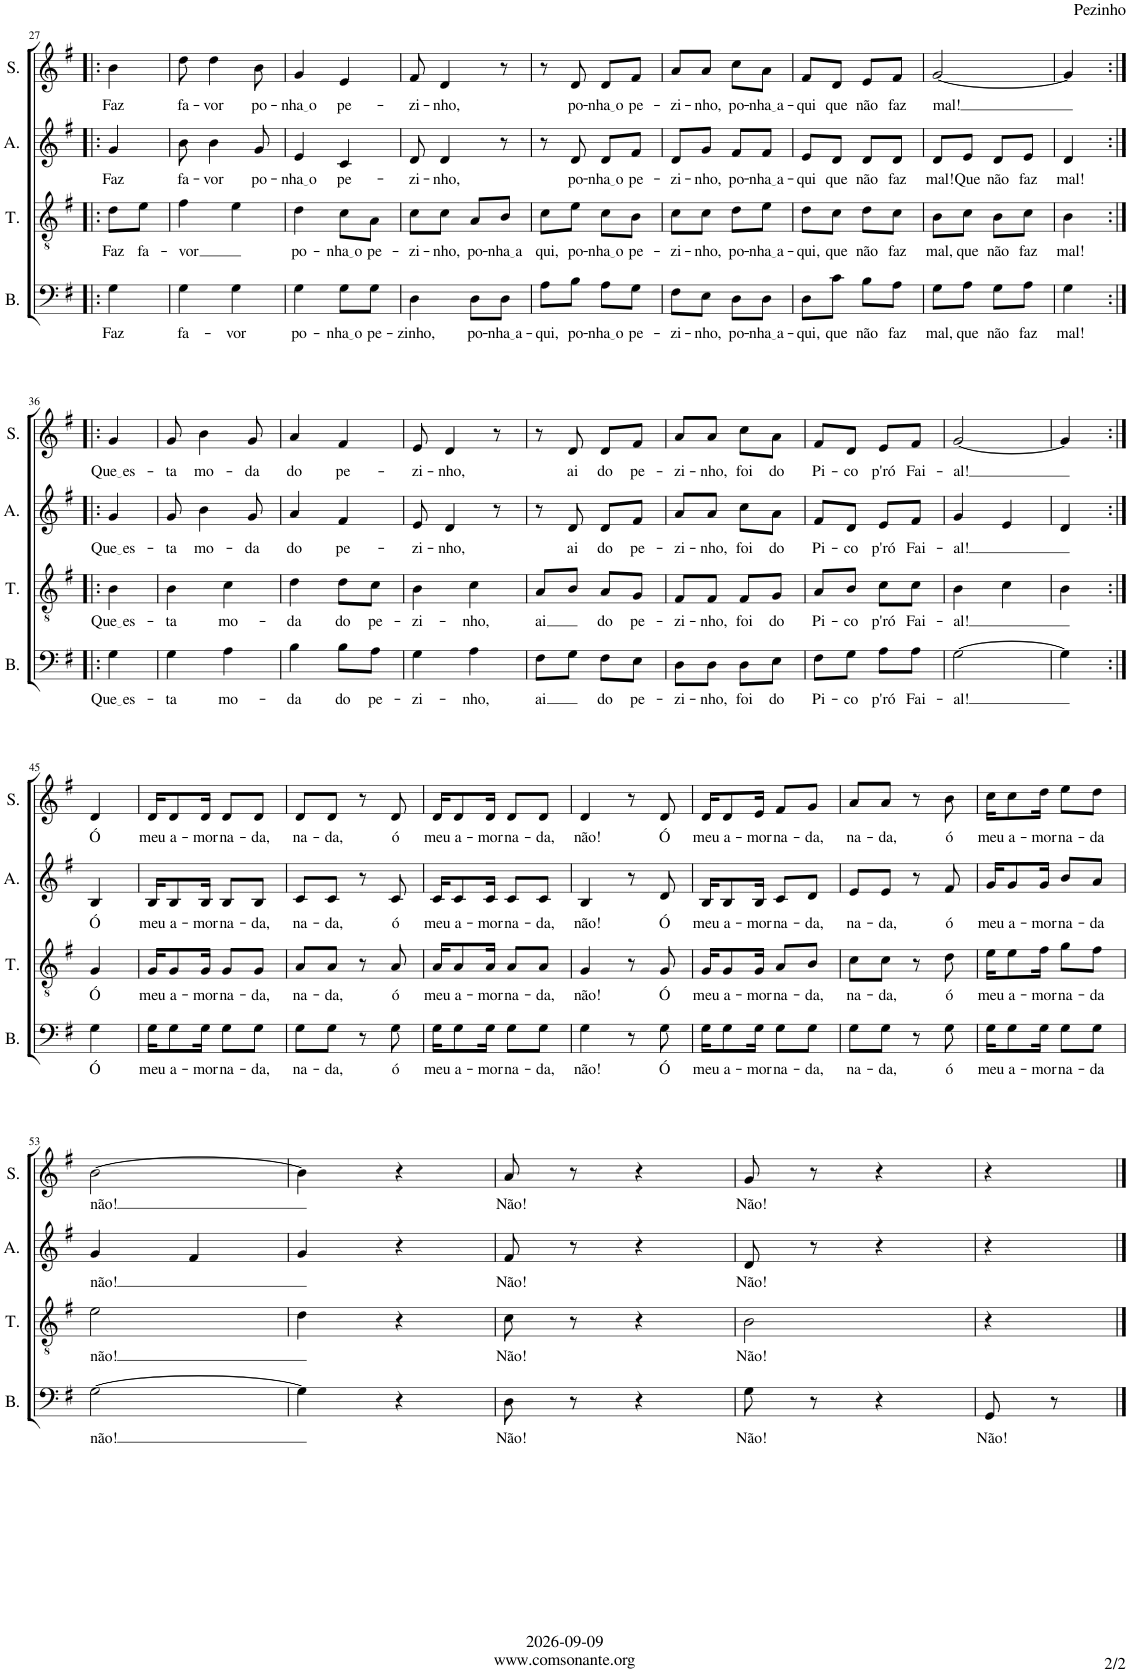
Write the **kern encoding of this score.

**kern	**text	**kern	**text	**kern	**text	**kern	**text
*part4	*part4	*part3	*part3	*part2	*part2	*part1	*part1
*staff4	*staff4	*staff3	*staff3	*staff2	*staff2	*staff1	*staff1
*I"Bass	*	*I"Tenor	*	*I"Alto	*	*I"Soprano	*
*I'B.	*	*I'T.	*	*I'A.	*	*I'S.	*
!!LO:PB:g=z
*clefF4	*	*clefGv2	*	*clefG2	*	*clefG2	*
*k[f#]	*	*k[f#]	*	*k[f#]	*	*k[f#]	*
*M2/4	*	*M2/4	*	*M2/4	*	*M2/4	*
=27!|:	=27!|:	=27!|:	=27!|:	=27!|:	=27!|:	=27!|:	=27!|:
!	!LO:LY:b	!	!LO:LY:b	!	!LO:LY:b	!	!LO:LY:b
4G\	Faz	8d\L	Faz	4g/	Faz	4b\	Faz
!	!	!	!LO:LY:b	!	!	!	!
.	.	8e\J	fa-	.	.	.	.
=28	=28	=28	=28	=28	=28	=28	=28
!	!LO:LY:b	!	!LO:LY:b	!	!LO:LY:b	!	!LO:LY:b
4G\	fa-	4f#\	-vor	8b\	fa-	8dd\	fa-
!	!	!	!	!	!LO:LY:b	!	!LO:LY:b
.	.	.	.	4b\	-vor	4dd\	-vor
!	!LO:LY:b	!	!	!	!	!	!
4G\	-vor	4e\	.	.	.	.	.
!	!	!	!	!	!LO:LY:b	!	!LO:LY:b
.	.	.	.	8g/	po-	8b\	po-
=29	=29	=29	=29	=29	=29	=29	=29
!	!LO:LY:b	!	!LO:LY:b	!	!LO:LY:b	!	!LO:LY:b
4G\	po-	4d\	po-	4e/	nha o	4g/	nha o
!	!LO:LY:b	!	!LO:LY:b	!	!LO:LY:b	!	!LO:LY:b
8G\L	nha o	8c\L	nha o	4c/	pe-	4e/	pe-
!	!LO:LY:b	!	!LO:LY:b	!	!	!	!
8G\J	pe-	8A\J	pe-	.	.	.	.
=30	=30	=30	=30	=30	=30	=30	=30
!	!LO:LY:b	!	!LO:LY:b	!	!LO:LY:b	!	!LO:LY:b
4D\	-zinho,	8c\L	-zi-	8d/	-zi-	8f#/	-zi-
!	!	!	!LO:LY:b	!	!LO:LY:b	!	!LO:LY:b
.	.	8c\J	-nho,	4d/	-nho,	4d/	-nho,
!	!LO:LY:b	!	!LO:LY:b	!	!	!	!
8D\L	po-	8A/L	po-	.	.	.	.
!	!LO:LY:b	!	!LO:LY:b	!	!	!	!
8D\J	nha a	8B/J	nha a	8r	.	8r	.
=31	=31	=31	=31	=31	=31	=31	=31
!	!LO:LY:b	!	!LO:LY:b	!	!	!	!
8A\L	-qui,	8c\L	qui,	8r	.	8r	.
!	!LO:LY:b	!	!LO:LY:b	!	!LO:LY:b	!	!LO:LY:b
8B\J	po-	8e\J	po-	8d/	po-	8d/	po-
!	!LO:LY:b	!	!LO:LY:b	!	!LO:LY:b	!	!LO:LY:b
8A\L	nha o	8c\L	nha o	8d/L	nha o	8d/L	nha o
!	!LO:LY:b	!	!LO:LY:b	!	!LO:LY:b	!	!LO:LY:b
8G\J	pe-	8B\J	pe-	8f#/J	pe-	8f#/J	pe-
=32	=32	=32	=32	=32	=32	=32	=32
!	!LO:LY:b	!	!LO:LY:b	!	!LO:LY:b	!	!LO:LY:b
8F#\L	-zi-	8c\L	-zi-	8d/L	-zi-	8a/L	-zi-
!	!LO:LY:b	!	!LO:LY:b	!	!LO:LY:b	!	!LO:LY:b
8E\J	-nho,	8c\J	-nho,	8g/J	-nho,	8a/J	-nho,
!	!LO:LY:b	!	!LO:LY:b	!	!LO:LY:b	!	!LO:LY:b
8D\L	po-	8d\L	po-	8f#/L	po-	8cc\L	po-
!	!LO:LY:b	!	!LO:LY:b	!	!LO:LY:b	!	!LO:LY:b
8D\J	nha a	8e\J	nha a	8f#/J	nha a	8a\J	nha a
=33	=33	=33	=33	=33	=33	=33	=33
!	!LO:LY:b	!	!LO:LY:b	!	!LO:LY:b	!	!LO:LY:b
8D\L	-qui,	8d\L	-qui,	8e/L	-qui	8f#/L	-qui
!	!LO:LY:b	!	!LO:LY:b	!	!LO:LY:b	!	!LO:LY:b
8c\J	que	8c\J	que	8d/J	que	8d/J	que
!	!LO:LY:b	!	!LO:LY:b	!	!LO:LY:b	!	!LO:LY:b
8B\L	não	8d\L	não	8d/L	não	8e/L	não
!	!LO:LY:b	!	!LO:LY:b	!	!LO:LY:b	!	!LO:LY:b
8A\J	faz	8c\J	faz	8d/J	faz	8f#/J	faz
=34	=34	=34	=34	=34	=34	=34	=34
!	!LO:LY:b	!	!LO:LY:b	!	!LO:LY:b	!	!LO:LY:b
8G\L	mal,	8B\L	mal,	8d/L	mal!	[2g/	mal!
!	!LO:LY:b	!	!LO:LY:b	!	!LO:LY:b	!	!
8A\J	que	8c\J	que	8e/J	Que	.	.
!	!LO:LY:b	!	!LO:LY:b	!	!LO:LY:b	!	!
8G\L	não	8B\L	não	8d/L	não	.	.
!	!LO:LY:b	!	!LO:LY:b	!	!LO:LY:b	!	!
8A\J	faz	8c\J	faz	8e/J	faz	.	.
=35	=35	=35	=35	=35	=35	=35	=35
!	!LO:LY:b	!	!LO:LY:b	!	!LO:LY:b	!	!
4G\	mal!	4B\	mal!	4d/	mal!	4g/]	.
!!LO:LB:g=z
=36:|!|:	=36:|!|:	=36:|!|:	=36:|!|:	=36:|!|:	=36:|!|:	=36:|!|:	=36:|!|:
!	!LO:LY:b	!	!LO:LY:b	!	!LO:LY:b	!	!LO:LY:b
4G\	Que es	4B\	Que es	4g/	Que es	4g/	Que es
=37	=37	=37	=37	=37	=37	=37	=37
!	!LO:LY:b	!	!LO:LY:b	!	!LO:LY:b	!	!LO:LY:b
4G\	-ta	4B\	-ta	8g/	-ta	8g/	-ta
!	!	!	!	!	!LO:LY:b	!	!LO:LY:b
.	.	.	.	4b\	mo-	4b\	mo-
!	!LO:LY:b	!	!LO:LY:b	!	!	!	!
4A\	mo-	4c\	mo-	.	.	.	.
!	!	!	!	!	!LO:LY:b	!	!LO:LY:b
.	.	.	.	8g/	-da	8g/	-da
=38	=38	=38	=38	=38	=38	=38	=38
!	!LO:LY:b	!	!LO:LY:b	!	!LO:LY:b	!	!LO:LY:b
4B\	-da	4d\	-da	4a/	do	4a/	do
!	!LO:LY:b	!	!LO:LY:b	!	!LO:LY:b	!	!LO:LY:b
8B\L	do	8d\L	do	4f#/	pe-	4f#/	pe-
!	!LO:LY:b	!	!LO:LY:b	!	!	!	!
8A\J	pe-	8c\J	pe-	.	.	.	.
=39	=39	=39	=39	=39	=39	=39	=39
!	!LO:LY:b	!	!LO:LY:b	!	!LO:LY:b	!	!LO:LY:b
4G\	-zi-	4B\	-zi-	8e/	-zi-	8e/	-zi-
!	!	!	!	!	!LO:LY:b	!	!LO:LY:b
.	.	.	.	4d/	-nho,	4d/	-nho,
!	!LO:LY:b	!	!LO:LY:b	!	!	!	!
4A\	-nho,	4c\	-nho,	.	.	.	.
.	.	.	.	8r	.	8r	.
=40	=40	=40	=40	=40	=40	=40	=40
!	!LO:LY:b	!	!LO:LY:b	!	!	!	!
8F#\L	ai	8A/L	ai	8r	.	8r	.
!	!	!	!	!	!LO:LY:b	!	!LO:LY:b
8G\J	.	8B/J	.	8d/	ai	8d/	ai
!	!LO:LY:b	!	!LO:LY:b	!	!LO:LY:b	!	!LO:LY:b
8F#\L	do	8A/L	do	8d/L	do	8d/L	do
!	!LO:LY:b	!	!LO:LY:b	!	!LO:LY:b	!	!LO:LY:b
8E\J	pe-	8G/J	pe-	8f#/J	pe-	8f#/J	pe-
=41	=41	=41	=41	=41	=41	=41	=41
!	!LO:LY:b	!	!LO:LY:b	!	!LO:LY:b	!	!LO:LY:b
8D\L	-zi-	8F#/L	-zi-	8a/L	-zi-	8a/L	-zi-
!	!LO:LY:b	!	!LO:LY:b	!	!LO:LY:b	!	!LO:LY:b
8D\J	-nho,	8F#/J	-nho,	8a/J	-nho,	8a/J	-nho,
!	!LO:LY:b	!	!LO:LY:b	!	!LO:LY:b	!	!LO:LY:b
8D\L	foi	8F#/L	foi	8cc\L	foi	8cc\L	foi
!	!LO:LY:b	!	!LO:LY:b	!	!LO:LY:b	!	!LO:LY:b
8E\J	do	8G/J	do	8a\J	do	8a\J	do
=42	=42	=42	=42	=42	=42	=42	=42
!	!LO:LY:b	!	!LO:LY:b	!	!LO:LY:b	!	!LO:LY:b
8F#\L	Pi-	8A/L	Pi-	8f#/L	Pi-	8f#/L	Pi-
!	!LO:LY:b	!	!LO:LY:b	!	!LO:LY:b	!	!LO:LY:b
8G\J	-co	8B/J	-co	8d/J	-co	8d/J	-co
!	!LO:LY:b	!	!LO:LY:b	!	!LO:LY:b	!	!LO:LY:b
8A\L	p'ró	8c\L	p'ró	8e/L	p'ró	8e/L	p'ró
!	!LO:LY:b	!	!LO:LY:b	!	!LO:LY:b	!	!LO:LY:b
8A\J	Fai-	8c\J	Fai-	8f#/J	Fai-	8f#/J	Fai-
=43	=43	=43	=43	=43	=43	=43	=43
!	!LO:LY:b	!	!LO:LY:b	!	!LO:LY:b	!	!LO:LY:b
[2G\	-al!	4B\	-al!	4g/	-al!	[2g/	-al!
.	.	4c\	.	4e/	.	.	.
=44	=44	=44	=44	=44	=44	=44	=44
4G\]	.	4B\	.	4d/	.	4g/]	.
!!LO:LB:g=z
=45:|!	=45:|!	=45:|!	=45:|!	=45:|!	=45:|!	=45:|!	=45:|!
!	!LO:LY:b	!	!LO:LY:b	!	!LO:LY:b	!	!LO:LY:b
4G\	Ó	4G/	Ó	4B/	Ó	4d/	Ó
=46	=46	=46	=46	=46	=46	=46	=46
!	!LO:LY:b	!	!LO:LY:b	!	!LO:LY:b	!	!LO:LY:b
16G\KL	meu	16G/KL	meu	16B/KL	meu	16d/KL	meu
!	!LO:LY:b	!	!LO:LY:b	!	!LO:LY:b	!	!LO:LY:b
8G\	a-	8G/	a-	8B/	a-	8d/	a-
!	!LO:LY:b	!	!LO:LY:b	!	!LO:LY:b	!	!LO:LY:b
16G\Jk	-mor	16G/Jk	-mor	16B/Jk	-mor	16d/Jk	-mor
!	!LO:LY:b	!	!LO:LY:b	!	!LO:LY:b	!	!LO:LY:b
8G\L	na-	8G/L	na-	8B/L	na-	8d/L	na-
!	!LO:LY:b	!	!LO:LY:b	!	!LO:LY:b	!	!LO:LY:b
8G\J	-da,	8G/J	-da,	8B/J	-da,	8d/J	-da,
=47	=47	=47	=47	=47	=47	=47	=47
!	!LO:LY:b	!	!LO:LY:b	!	!LO:LY:b	!	!LO:LY:b
8G\L	na-	8A/L	na-	8c/L	na-	8d/L	na-
!	!LO:LY:b	!	!LO:LY:b	!	!LO:LY:b	!	!LO:LY:b
8G\J	-da,	8A/J	-da,	8c/J	-da,	8d/J	-da,
8r	.	8r	.	8r	.	8r	.
!	!LO:LY:b	!	!LO:LY:b	!	!LO:LY:b	!	!LO:LY:b
8G\	ó	8A/	ó	8c/	ó	8d/	ó
=48	=48	=48	=48	=48	=48	=48	=48
!	!LO:LY:b	!	!LO:LY:b	!	!LO:LY:b	!	!LO:LY:b
16G\KL	meu	16A/KL	meu	16c/KL	meu	16d/KL	meu
!	!LO:LY:b	!	!LO:LY:b	!	!LO:LY:b	!	!LO:LY:b
8G\	a-	8A/	a-	8c/	a-	8d/	a-
!	!LO:LY:b	!	!LO:LY:b	!	!LO:LY:b	!	!LO:LY:b
16G\Jk	-mor	16A/Jk	-mor	16c/Jk	-mor	16d/Jk	-mor
!	!LO:LY:b	!	!LO:LY:b	!	!LO:LY:b	!	!LO:LY:b
8G\L	na-	8A/L	na-	8c/L	na-	8d/L	na-
!	!LO:LY:b	!	!LO:LY:b	!	!LO:LY:b	!	!LO:LY:b
8G\J	-da,	8A/J	-da,	8c/J	-da,	8d/J	-da,
=49	=49	=49	=49	=49	=49	=49	=49
!	!LO:LY:b	!	!LO:LY:b	!	!LO:LY:b	!	!LO:LY:b
4G\	não!	4G/	não!	4B/	não!	4d/	não!
8r	.	8r	.	8r	.	8r	.
!	!LO:LY:b	!	!LO:LY:b	!	!LO:LY:b	!	!LO:LY:b
8G\	Ó	8G/	Ó	8d/	Ó	8d/	Ó
=50	=50	=50	=50	=50	=50	=50	=50
!	!LO:LY:b	!	!LO:LY:b	!	!LO:LY:b	!	!LO:LY:b
16G\KL	meu	16G/KL	meu	16B/KL	meu	16d/KL	meu
!	!LO:LY:b	!	!LO:LY:b	!	!LO:LY:b	!	!LO:LY:b
8G\	a-	8G/	a-	8B/	a-	8d/	a-
!	!LO:LY:b	!	!LO:LY:b	!	!LO:LY:b	!	!LO:LY:b
16G\Jk	-mor	16G/Jk	-mor	16B/Jk	-mor	16e/Jk	-mor
!	!LO:LY:b	!	!LO:LY:b	!	!LO:LY:b	!	!LO:LY:b
8G\L	na-	8A/L	na-	8c/L	na-	8f#/L	na-
!	!LO:LY:b	!	!LO:LY:b	!	!LO:LY:b	!	!LO:LY:b
8G\J	-da,	8B/J	-da,	8d/J	-da,	8g/J	-da,
=51	=51	=51	=51	=51	=51	=51	=51
!	!LO:LY:b	!	!LO:LY:b	!	!LO:LY:b	!	!LO:LY:b
8G\L	na-	8c\L	na-	8e/L	na-	8a/L	na-
!	!LO:LY:b	!	!LO:LY:b	!	!LO:LY:b	!	!LO:LY:b
8G\J	-da,	8c\J	-da,	8e/J	-da,	8a/J	-da,
8r	.	8r	.	8r	.	8r	.
!	!LO:LY:b	!	!LO:LY:b	!	!LO:LY:b	!	!LO:LY:b
8G\	ó	8d\	ó	8f#/	ó	8b\	ó
=52	=52	=52	=52	=52	=52	=52	=52
!	!LO:LY:b	!	!LO:LY:b	!	!LO:LY:b	!	!LO:LY:b
16G\KL	meu	16e\KL	meu	16g/KL	meu	16cc\KL	meu
!	!LO:LY:b	!	!LO:LY:b	!	!LO:LY:b	!	!LO:LY:b
8G\	a-	8e\	a-	8g/	a-	8cc\	a-
!	!LO:LY:b	!	!LO:LY:b	!	!LO:LY:b	!	!LO:LY:b
16G\Jk	-mor	16f#\Jk	-mor	16g/Jk	-mor	16dd\Jk	-mor
!	!LO:LY:b	!	!LO:LY:b	!	!LO:LY:b	!	!LO:LY:b
8G\L	na-	8g\L	na-	8b/L	na-	8ee\L	na-
!	!LO:LY:b	!	!LO:LY:b	!	!LO:LY:b	!	!LO:LY:b
8G\J	-da	8f#\J	-da	8a/J	-da	8dd\J	-da
!!LO:LB:g=z
=53	=53	=53	=53	=53	=53	=53	=53
!	!LO:LY:b	!	!LO:LY:b	!	!LO:LY:b	!	!LO:LY:b
[2G\	não!	2e\	não!	4g/	não!	[2b\	não!
.	.	.	.	4f#/	.	.	.
=54	=54	=54	=54	=54	=54	=54	=54
4G\]	.	4d\	.	4g/	.	4b\]	.
4r	.	4r	.	4r	.	4r	.
=55	=55	=55	=55	=55	=55	=55	=55
!	!LO:LY:b	!	!LO:LY:b	!	!LO:LY:b	!	!LO:LY:b
8D\	Não!	8c\	Não!	8f#/	Não!	8a/	Não!
8r	.	8r	.	8r	.	8r	.
4r	.	4r	.	4r	.	4r	.
=56	=56	=56	=56	=56	=56	=56	=56
!	!LO:LY:b	!	!LO:LY:b	!	!LO:LY:b	!	!LO:LY:b
8G\	Não!	2B\	Não!	8d/	Não!	8g/	Não!
8r	.	.	.	8r	.	8r	.
4r	.	.	.	4r	.	4r	.
=57	=57	=57	=57	=57	=57	=57	=57
!	!LO:LY:b	!	!	!	!	!	!
8GG/	Não!	4r	.	4r	.	4r	.
8r	.	.	.	.	.	.	.
==	==	==	==	==	==	==	==
*-	*-	*-	*-	*-	*-	*-	*-
